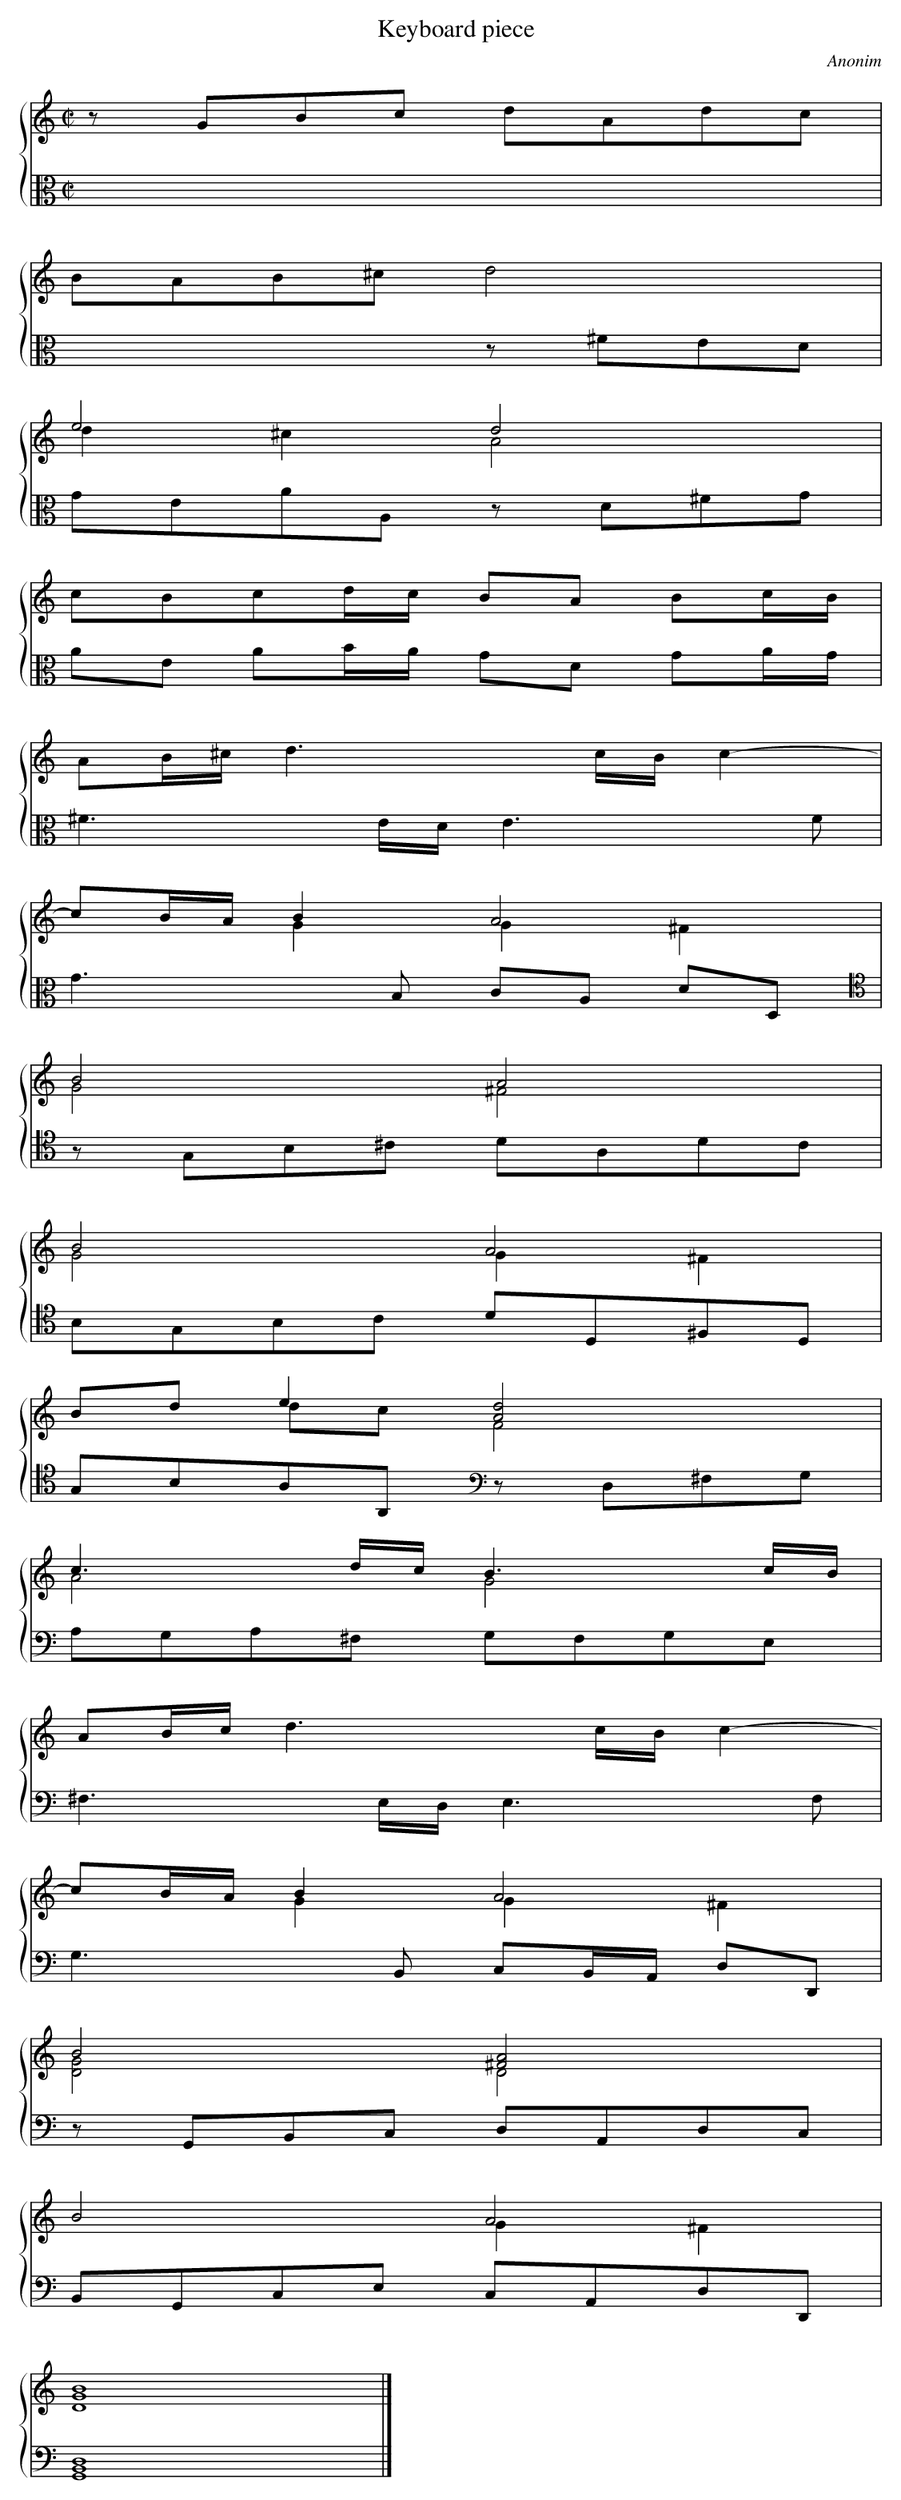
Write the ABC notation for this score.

X:1
T: Keyboard piece
C: Anonim
L: 1/8
M: C|
%%staves {1 2}
V: 1
V: 2 clef=alto
K: C
[V:1] z GBc dAdc |
[V:2] x8 |
[V:1] BAB^cd4 |
[V:2] x4z ^FED |
[V:1] e4d4 & d2^c2A4 |
[V:2] GEAA, z D^FG |
[V:1] cBcd/c/ BA Bc/B/ |
[V:2] AE AB/A/ GD GA/G/ |
[V:1] AB/^c/d3c/B/c2- |
[V:2] ^F3E/D/E3F |
[V:1] cB/A/B2A4 & x2G2G2^F2 |
[V:2] G2>B,2 CA, DD,[K:clef=tenor] |
[V:1] B4A4 & G4^F4 |
[V:2] z G,B,^C DA,DC |
[V:1] B4A4 & G4G2^F2 |
[V:2] B,G,B,C DD,^F,D, |
[V:1] Bde2[A4d4] & x2dcF4 |
[V:2] G,B,A,A,,[K:clef=bass] z D,^F,G, |
[V:1] c3d/c/B3c/B/ & A4G4 |
[V:2] A,G,A,^F, G,F,G,E, |
[V:1] AB/c/d3c/B/c2- |
[V:2] ^F,3E,/D,/E,3F, |
[V:1] cB/A/B2A4 & x2G2G2^F2 |
[V:2] G,2>B,,2 C,B,,/A,,/ D,D,, |
[V:1] B4[^F4A4] & [D4G4]D4 |
[V:2] z G,,B,,C, D,A,,D,C, |
[V:1] B4A4 & x4G2^F2 |
[V:2] B,,G,,C,E, C,A,,D,D,, |
[V:1] [D8G8B8] |]
[V:2] [G,,8B,,8D,8] |]
